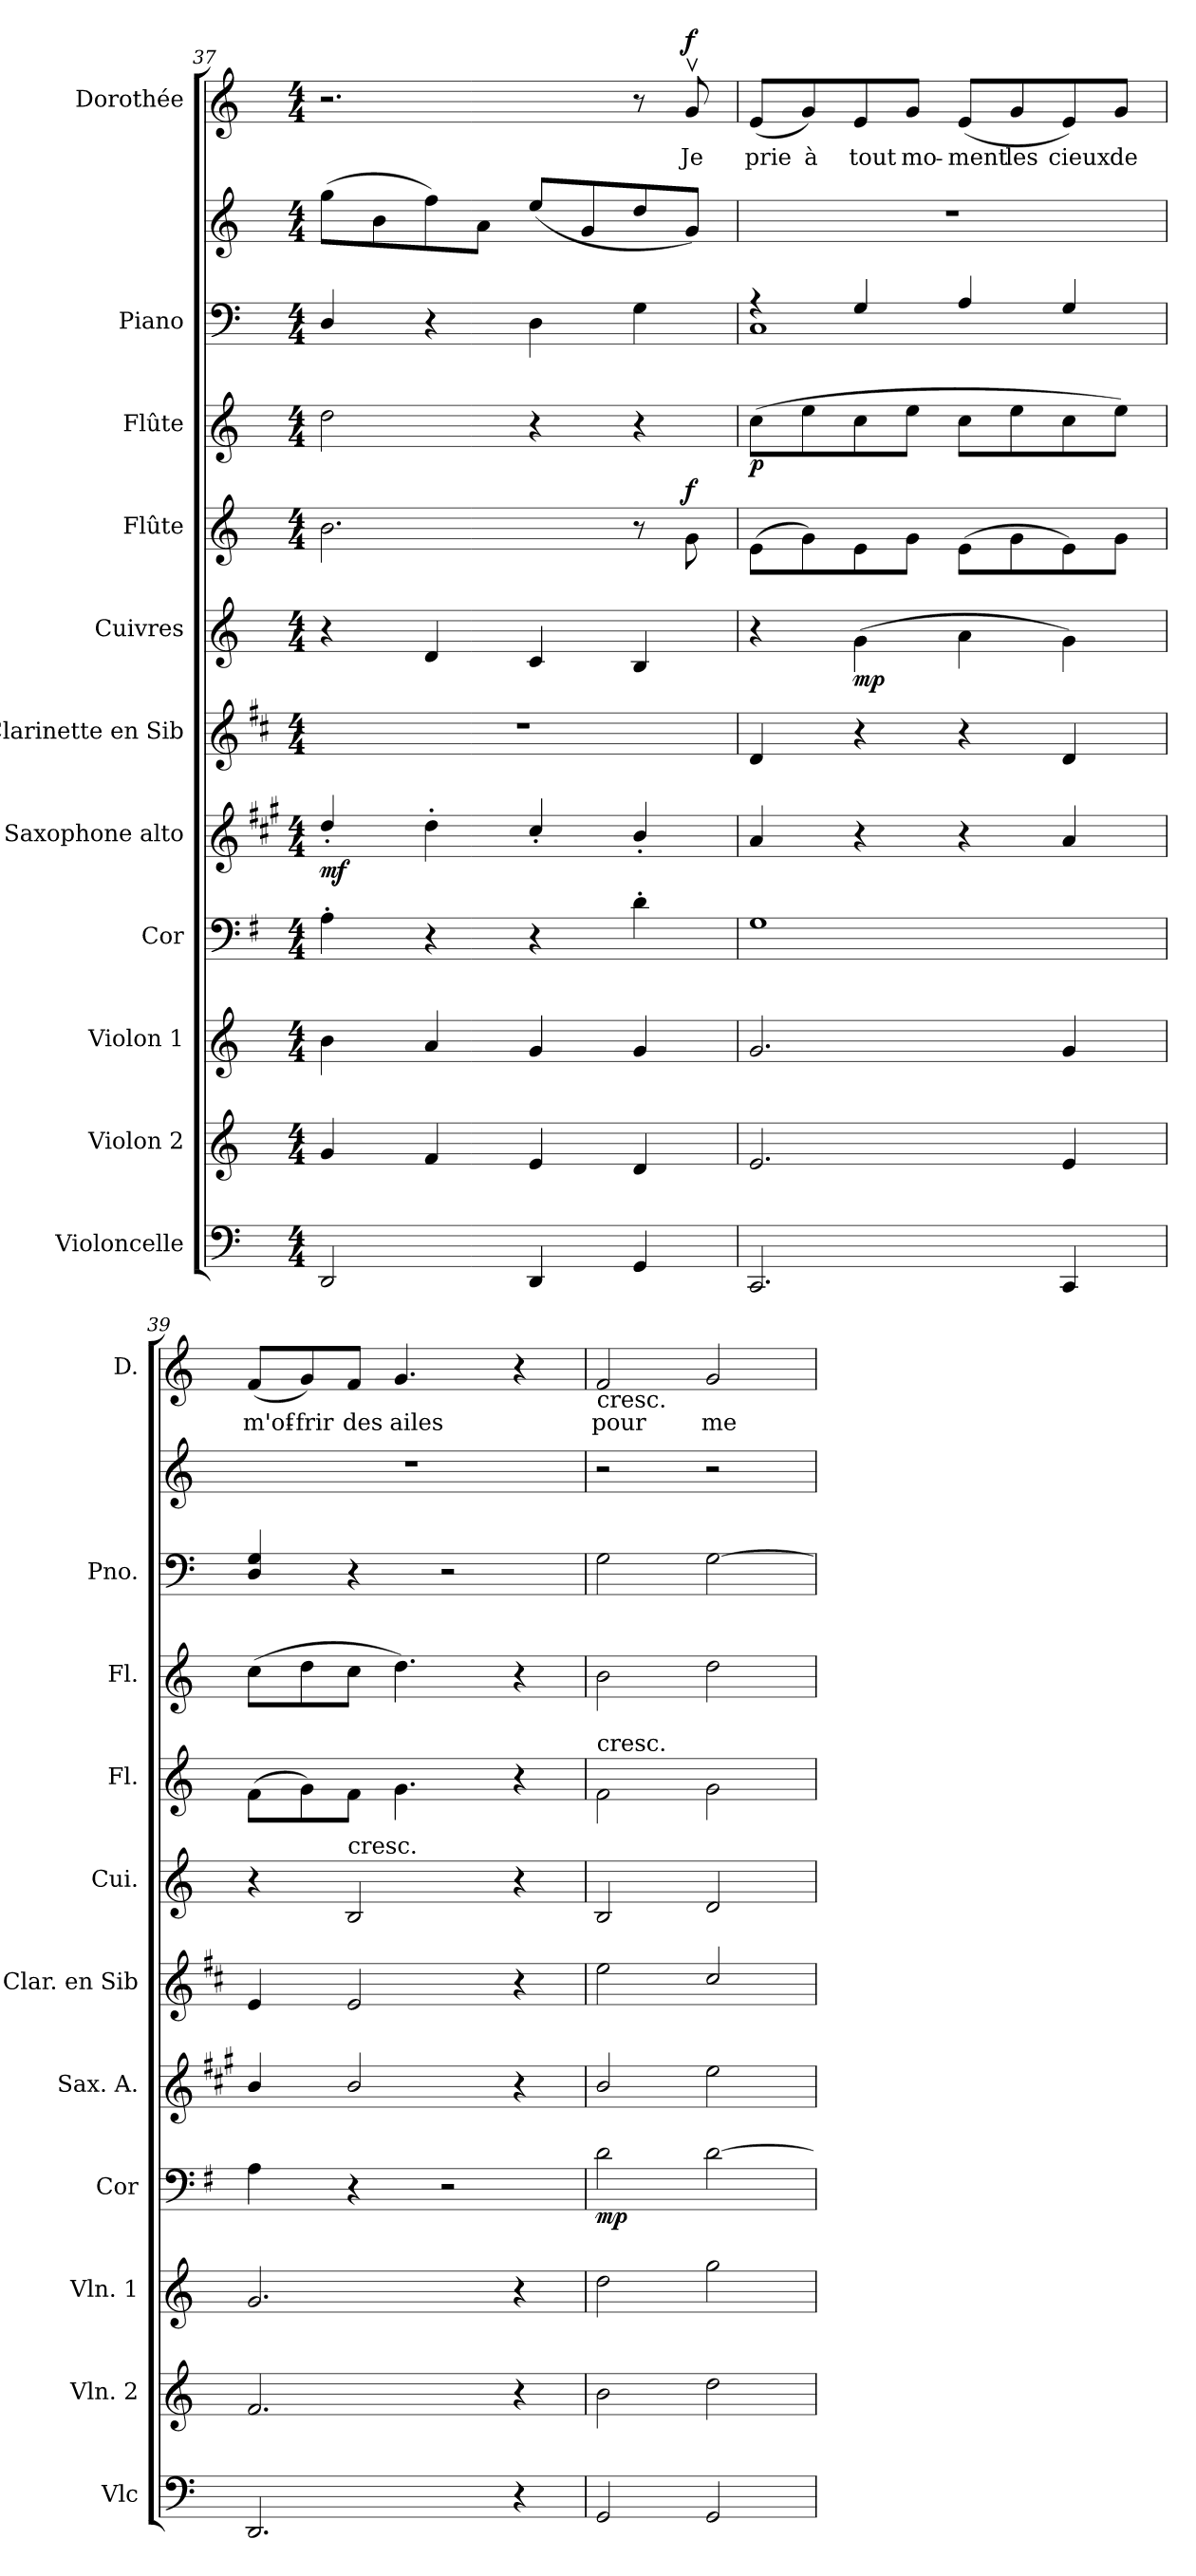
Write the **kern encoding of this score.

**kern	**kern	**kern	**kern	**dynam	**kern	**dynam	**kern	**kern	**dynam	**kern	**dynam	**kern	**dynam	**kern	**kern	**kern	**text	**dynam
*part11	*part10	*part9	*part8	*part8	*part7	*part7	*part6	*part5	*part5	*part4	*part4	*part3	*part3	*part2	*part2	*part1	*part1	*part1
*staff12	*staff11	*staff10	*staff9	*staff9	*staff8	*staff8	*staff7	*staff6	*staff6	*staff5	*staff5	*staff4	*staff4	*staff3	*staff2	*staff1	*staff1	*staff1
*I"Violoncelle	*I"Violon 2	*I"Violon 1	*I"Cor	*	*I"Saxophone alto	*	*I"Clarinette en Sib	*I"Cuivres	*	*I"Flûte	*	*I"Flûte	*	*I"Piano	*	*I"Dorothée	*	*
*I'Vlc	*I'Vln. 2	*I'Vln. 1	*I'Cor	*	*I'Sax. A.	*	*I'Clar. en Sib	*I'Cui.	*	*I'Fl.	*	*I'Fl.	*	*I'Pno.	*	*I'D.	*	*
!!LO:PB:g=z
*clefF4	*clefG2	*clefG2	*clefF4	*	*clefG2	*	*clefG2	*clefG2	*	*clefG2	*	*clefG2	*	*clefF4	*clefG2	*clefG2	*	*
*	*	*	*ITrd4c7	*	*ITrd5c9	*	*ITrd1c2	*	*	*	*	*	*	*	*	*	*	*
*k[]	*k[]	*k[]	*k[]	*	*k[]	*	*k[]	*k[]	*	*k[]	*	*k[]	*	*k[]	*k[]	*k[]	*	*
*M4/4	*M4/4	*M4/4	*M4/4	*	*M4/4	*	*M4/4	*M4/4	*	*M4/4	*	*M4/4	*	*M4/4	*M4/4	*M4/4	*	*
=37	=37	=37	=37	=37	=37	=37	=37	=37	=37	=37	=37	=37	=37	=37	=37	=37	=37	=37
!	!	!	!	!	!	!LO:DY:b	!	!	!	!	!	!	!	!	!	!	!	!
2DD/	4g/	4b\	4D'\	.	4f'/	mf	1r	4r	.	2.b\	.	2dd\	.	4D/	(8gg\L	2.r	.	.
.	.	.	.	.	.	.	.	.	.	.	.	.	.	.	8b\	.	.	.
.	4f/	4a/	4r	.	4f'\	.	.	4d/	.	.	.	.	.	4r	8ff\)	.	.	.
.	.	.	.	.	.	.	.	.	.	.	.	.	.	.	8a\J	.	.	.
4DD/	4e/	4g/	4r	.	4e'/	.	.	4c/	.	.	.	4r	.	4D\	(8ee/L	.	.	.
.	.	.	.	.	.	.	.	.	.	.	.	.	.	.	8g/	.	.	.
4GG/	4d/	4g/	4G'\	.	4d'/	.	.	4B/	.	8r	.	4r	.	4G\	8dd/	8r	.	.
!	!	!	!	!	!	!	!	!	!	!	!LO:DY:a	!	!	!	!	!	!LO:LY:b	!LO:DY:b
.	.	.	.	.	.	.	.	.	.	8g\	f	.	.	.	8g/J)	8gv/	Je	f
=38	=38	=38	=38	=38	=38	=38	=38	=38	=38	=38	=38	=38	=38	=38	=38	=38	=38	=38
*	*	*	*	*	*	*	*	*	*	*	*	*	*	*^	*	*	*	*
!	!	!	!	!	!	!	!	!	!	!	!	!	!LO:DY:b	!	!	!	!	!LO:LY:b	!
2.CC/	2.e/	2.g/	1C	.	4c/	.	4c/	4r	.	(8e\L	.	(8cc\L	p	4r	1C	1r	(8e/L	prie	.
!	!	!	!	!	!	!	!	!	!	!	!	!	!	!	!	!	!	!LO:LY:b	!
.	.	.	.	.	.	.	.	.	.	8g\)	.	8ee\	.	.	.	.	8g/)	à	.
!	!	!	!	!	!	!	!	!	!LO:DY:b	!	!	!	!	!	!	!	!	!LO:LY:b	!
.	.	.	.	.	4r	.	4r	(4g\	mp	8e\	.	8cc\	.	4G/	.	.	8e/	tout	.
!	!	!	!	!	!	!	!	!	!	!	!	!	!	!	!	!	!	!LO:LY:b	!
.	.	.	.	.	.	.	.	.	.	8g\J	.	8ee\J	.	.	.	.	8g/J	mo-	.
!	!	!	!	!	!	!	!	!	!	!	!	!	!	!	!	!	!	!LO:LY:b	!
.	.	.	.	.	4r	.	4r	4a\	.	(8e\L	.	8cc\L	.	4A/	.	.	(8e/L	-ment	.
!	!	!	!	!	!	!	!	!	!	!	!	!	!	!	!	!	!	!LO:LY:b	!
.	.	.	.	.	.	.	.	.	.	8g\	.	8ee\	.	.	.	.	8g/	les	.
!	!	!	!	!	!	!	!	!	!	!	!	!	!	!	!	!	!	!LO:LY:b	!
4CC/	4e/	4g/	.	.	4c/	.	4c/	4g\)	.	8e\)	.	8cc\	.	4G/	.	.	8e/)	cieux	.
!	!	!	!	!	!	!	!	!	!	!	!	!	!	!	!	!	!	!LO:LY:b	!
.	.	.	.	.	.	.	.	.	.	8g\J	.	8ee\J)	.	.	.	.	8g/J	de	.
*	*	*	*	*	*	*	*	*	*	*	*	*	*	*v	*v	*	*	*	*
=39	=39	=39	=39	=39	=39	=39	=39	=39	=39	=39	=39	=39	=39	=39	=39	=39	=39	=39
!	!	!	!	!	!	!	!	!	!	!	!	!	!	!	!	!	!LO:LY:b	!
2.DD/	2.f/	2.g/	4D\	.	4d/	.	4d/	4r	.	(8f\L	.	(8cc\L	.	4D/ 4G/	1r	(8f/L	m'of-	.
!	!	!	!	!	!	!	!	!	!	!	!	!	!	!	!	!	!LO:LY:b	!
.	.	.	.	.	.	.	.	.	.	8g\)	.	8dd\	.	.	.	8g/)	-frir	.
!	!	!	!	!	!	!	!	!LO:TX:t=cresc.	!	!	!	!	!	!	!	!	!	!
!	!	!	!	!	!	!	!	!	!	!	!	!	!	!	!	!	!LO:LY:b	!
.	.	.	4r	.	2d/	.	2d/	2B/	.	8f\J	.	8cc\J	.	4r	.	8f/J	des	.
!	!	!	!	!	!	!	!	!	!	!	!	!	!	!	!	!	!LO:LY:b	!
.	.	.	.	.	.	.	.	.	.	4.g\	.	4.dd\)	.	.	.	4.g/	ailes	.
.	.	.	2r	.	.	.	.	.	.	.	.	.	.	2r	.	.	.	.
4r	4r	4r	.	.	4r	.	4r	4r	.	4r	.	4r	.	.	.	4r	.	.
!!LO:PB:g=z
=40	=40	=40	=40	=40	=40	=40	=40	=40	=40	=40	=40	=40	=40	=40	=40	=40	=40	=40
*	*	*	*	*	*	*	*	*	*	*	*	*	*	*	*	*MM75	*	*
!	!	!	!	!	!	!	!	!	!	!	!	!	!	!	!	!LO:TX:b:t=cresc.	!	!
!	!	!	!	!	!	!	!	!	!	!LO:TX:a:t=cresc.	!	!	!	!	!	!	!	!
!	!	!	!	!LO:DY:b	!	!	!	!	!	!	!	!	!	!	!	!	!LO:LY:b	!
2GG/	2b\	2dd\	2G\	mp	2d/	.	2dd\	2B/	.	2f\	.	2b\	.	2G\	2r	2f/	pour	.
!	!	!	!	!	!	!	!	!	!	!	!	!	!	!	!	!	!LO:LY:b	!
2GG/	2dd\	2gg\	[2G\	.	2g\	.	2b/	2d/	.	2g\	.	2dd\	.	[2G\	2r	2g/	me	.
=	=	=	=	=	=	=	=	=	=	=	=	=	=	=	=	=	=	=
*-	*-	*-	*-	*-	*-	*-	*-	*-	*-	*-	*-	*-	*-	*-	*-	*-	*-	*-
